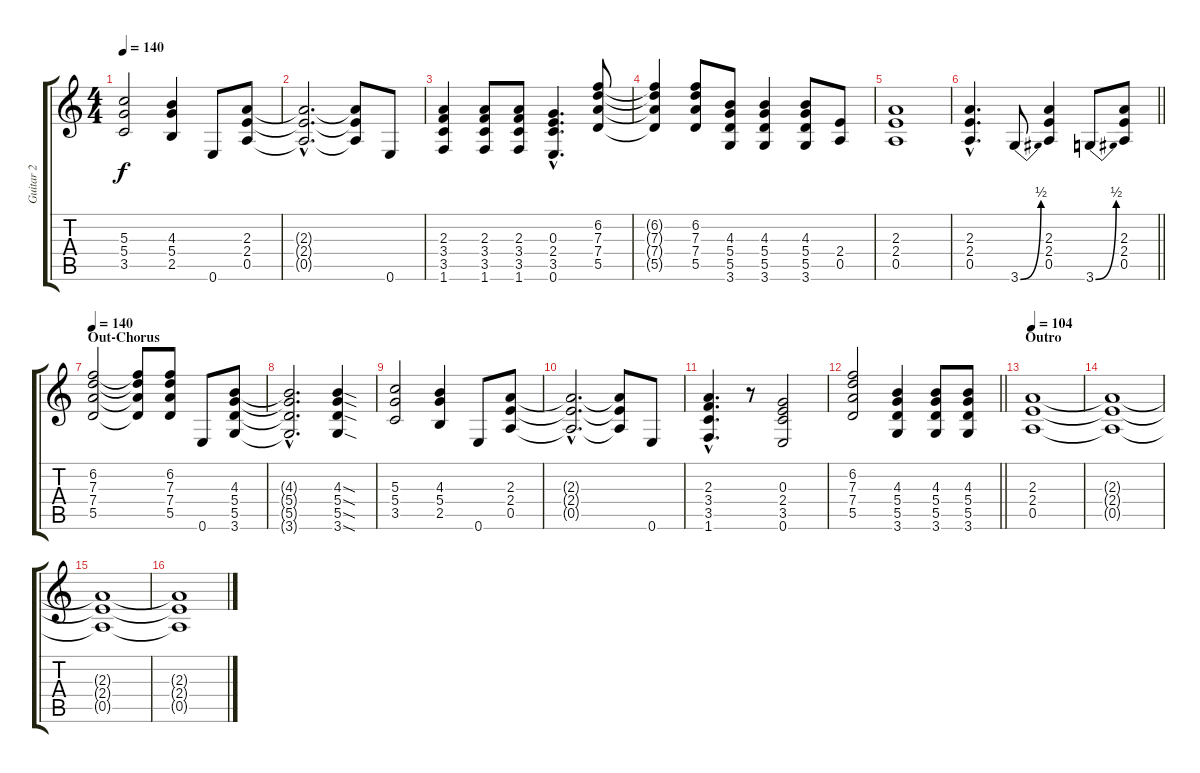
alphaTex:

\track ("Guitar 2" "Guitar 2") {instrument overdrivenguitar}
\staff {score tabs}
\tuning (E4 B3 G3 D3 A2 E2) {hide}
\ts (4 4)
\tempo 140
\clef g2
\ks c
(5.3 5.4 3.5).2{dy f} (4.3 5.4 2.5).4 0.6.8 (2.3 2.4 0.5).8 |
(2.3{hac t} 2.4{hac t} 0.5{hac t}).2{d} (2.3{t} 2.4{t} 0.5{t}).8 0.6.8 |
(2.3 3.4 3.5 1.6).4 (2.3 3.4 3.5 1.6).8 (2.3 3.4 3.5 1.6).8 (0.3{hac} 2.4{hac} 3.5{hac} 0.6{hac}).4{d} (6.2 7.3 7.4 5.5).8 |
(6.2{t} 7.3{t} 7.4{t} 5.5{t}).4 (6.2 7.3 7.4 5.5).8 (4.3 5.4 5.5 3.6).8 (4.3 5.4 5.5 3.6).4 (4.3 5.4 5.5 3.6).8 (2.4 0.5).8 |
(2.3 2.4 0.5).1 |
\barLineRight lightlight
(2.3{hac} 2.4{hac} 0.5{hac}).4{d} 3.6{be (bend 0 0 60 2)}.8 (2.3 2.4 0.5).4 3.6{be (bend 0 0 60 2)}.8 (2.3 2.4 0.5).8 |
\section ("" "Out-Chorus")
\tempo 140
(6.2 7.3 7.4 5.5).2 (6.2{t} 7.3{t} 7.4{t} 5.5{t}).8 (6.2 7.3 7.4 5.5).8 0.6.8 (4.3 5.4 5.5 3.6).8 |
(4.3{hac t} 5.4{hac t} 5.5{hac t} 3.6{hac t}).2{d} (4.3{sod} 5.4{sod} 5.5{sod} 3.6{sod}).4 |
(5.3 5.4 3.5).2 (4.3 5.4 2.5).4 0.6.8 (2.3 2.4 0.5).8 |
(2.3{hac t} 2.4{hac t} 0.5{hac t}).2{d} (2.3{t} 2.4{t} 0.5{t}).8 0.6.8 |
(2.3{hac} 3.4{hac} 3.5{hac} 1.6{hac}).4{d} r.8 (0.3 2.4 3.5 0.6).2 |
\barLineRight lightlight
(6.2 7.3 7.4 5.5).2 (4.3 5.4 5.5 3.6).4 (4.3 5.4 5.5 3.6).8 (4.3 5.4 5.5 3.6).8 |
\section ("" "Outro")
\tempo 104
(2.3 2.4 0.5).1 |
(2.3{t} 2.4{t} 0.5{t}).1 |
(2.3{t} 2.4{t} 0.5{t}).1 |
(2.3{t} 2.4{t} 0.5{t}).1
